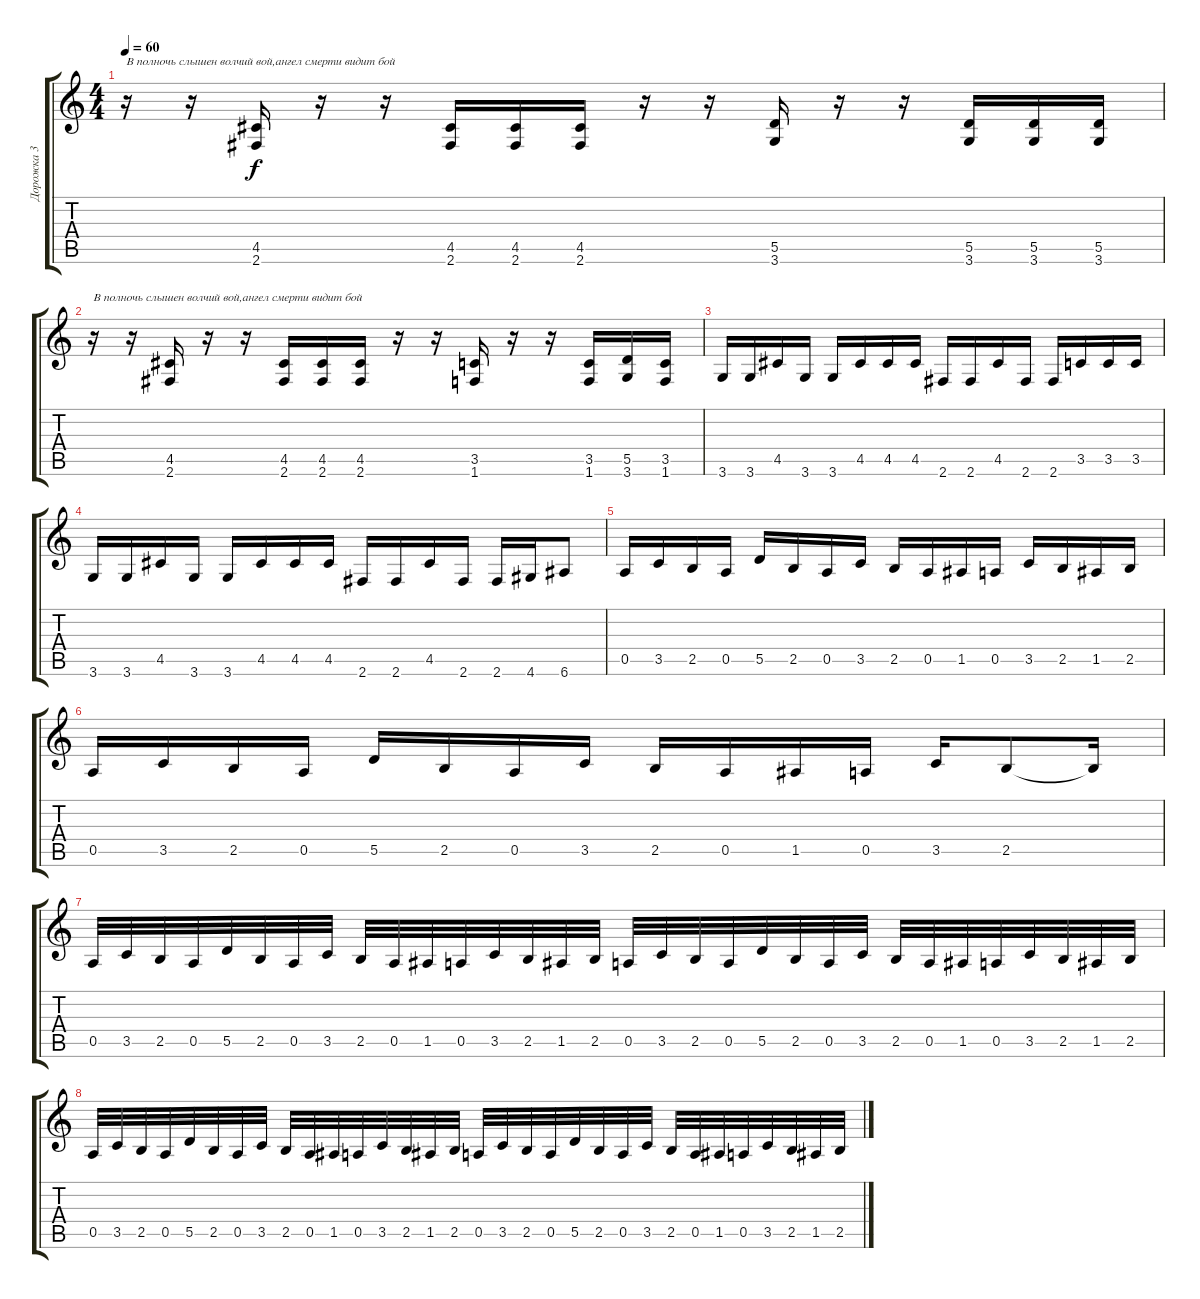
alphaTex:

\track ("Дорожка 3" "Дорожка 3") {instrument overdrivenguitar}
\staff {score tabs}
\tuning (E4 B3 G3 D3 A2 E2) {hide}
\ts (4 4)
\tempo 60
\clef g2
\ks c
r.16{txt "В полночь слышен волчий вой,ангел смерти видит бой" dy f} r.16 (4.5 2.6).16 r.16 r.16 (4.5 2.6).16 (4.5 2.6).16 (4.5 2.6).16 r.16 r.16 (5.5 3.6).16 r.16 r.16 (5.5 3.6).16 (5.5 3.6).16 (5.5 3.6).16 |
r.16{txt "В полночь слышен волчий вой,ангел смерти видит бой"} r.16 (4.5 2.6).16 r.16 r.16 (4.5 2.6).16 (4.5 2.6).16 (4.5 2.6).16 r.16 r.16 (3.5 1.6).16 r.16 r.16 (3.5 1.6).16 (5.5 3.6).16 (3.5 1.6).16 |
3.6.16 3.6.16 4.5.16 3.6.16 3.6.16 4.5.16 4.5.16 4.5.16 2.6.16 2.6.16 4.5.16 2.6.16 2.6.16 3.5.16 3.5.16 3.5.16 |
3.6.16 3.6.16 4.5.16 3.6.16 3.6.16 4.5.16 4.5.16 4.5.16 2.6.16 2.6.16 4.5.16 2.6.16 2.6.16 4.6.16 6.6.8 |
0.5.16 3.5.16 2.5.16 0.5.16 5.5.16 2.5.16 0.5.16 3.5.16 2.5.16 0.5.16 1.5.16 0.5.16 3.5.16 2.5.16 1.5.16 2.5.16 |
0.5.16 3.5.16 2.5.16 0.5.16 5.5.16 2.5.16 0.5.16 3.5.16 2.5.16 0.5.16 1.5.16 0.5.16 3.5.16 2.5.8 2.5{t}.16 |
0.5.32 3.5.32 2.5.32 0.5.32 5.5.32 2.5.32 0.5.32 3.5.32 2.5.32 0.5.32 1.5.32 0.5.32 3.5.32 2.5.32 1.5.32 2.5.32 0.5.32 3.5.32 2.5.32 0.5.32 5.5.32 2.5.32 0.5.32 3.5.32 2.5.32 0.5.32 1.5.32 0.5.32 3.5.32 2.5.32 1.5.32 2.5.32 |
0.5.32 3.5.32 2.5.32 0.5.32 5.5.32 2.5.32 0.5.32 3.5.32 2.5.32 0.5.32 1.5.32 0.5.32 3.5.32 2.5.32 1.5.32 2.5.32 0.5.32 3.5.32 2.5.32 0.5.32 5.5.32 2.5.32 0.5.32 3.5.32 2.5.32 0.5.32 1.5.32 0.5.32 3.5.32 2.5.32 1.5.32 2.5.32
